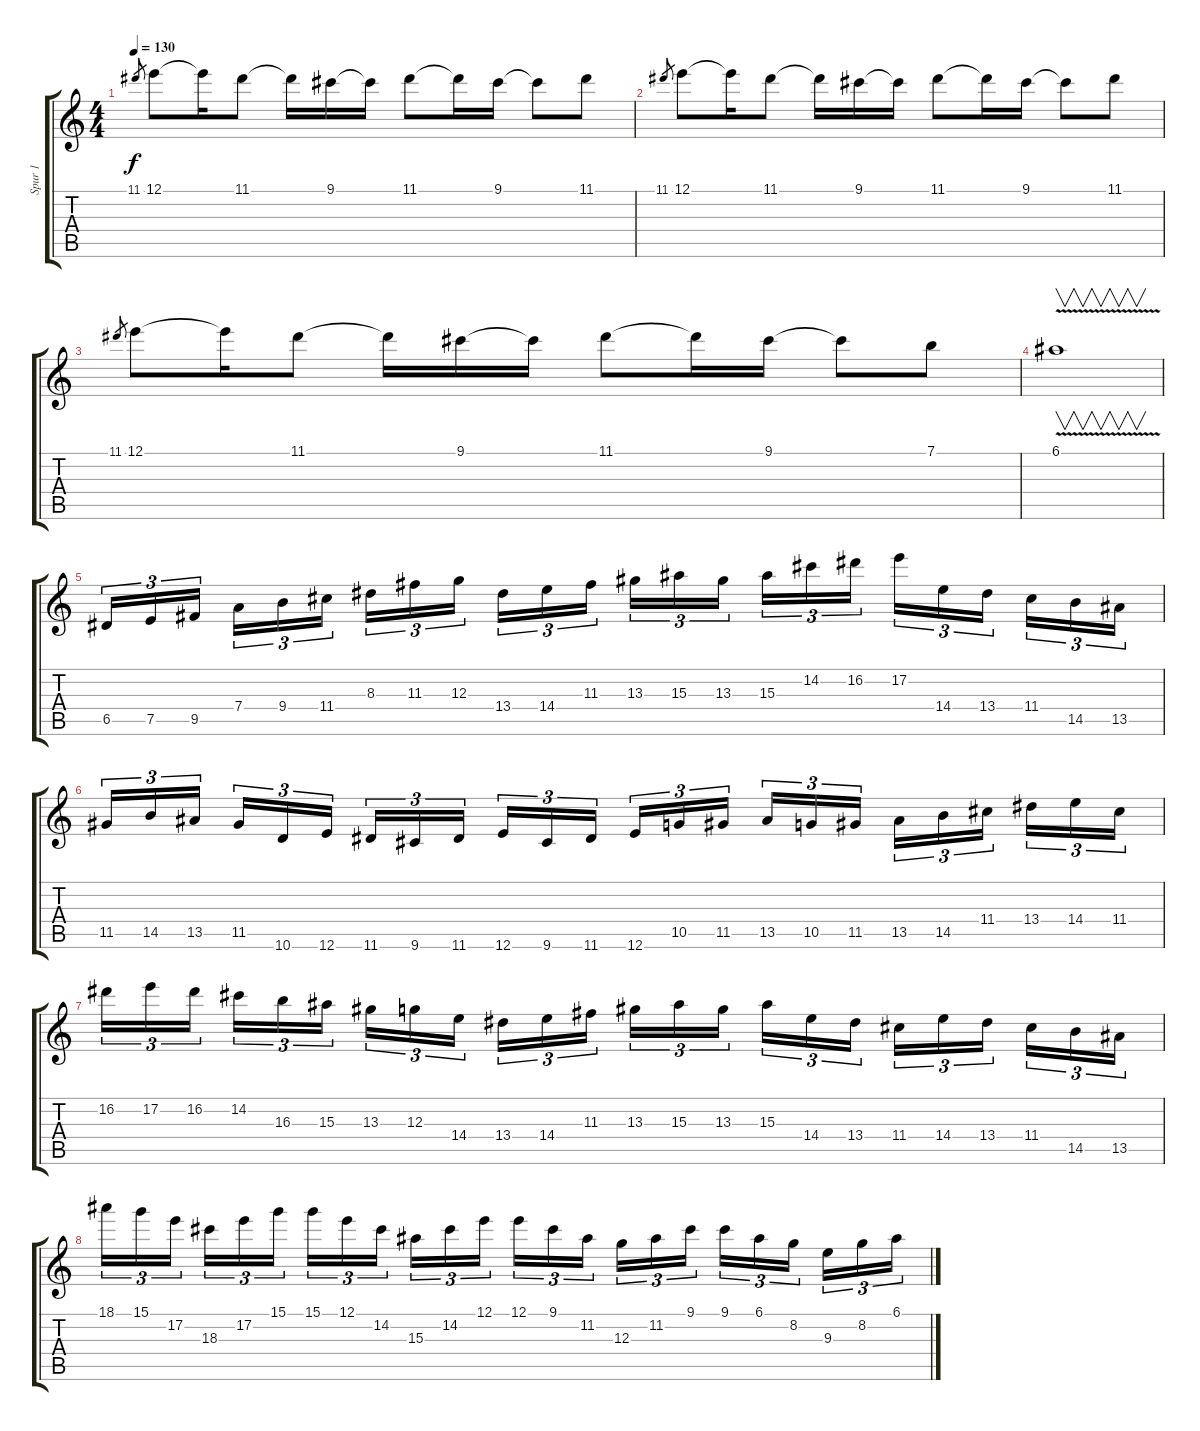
\track ("Spur 1" "Spur 1") {instrument distortionguitar}
\staff {score tabs}
\tuning (E4 B3 G3 D3 A2 E2) {hide}
\ts (4 4)
\tempo 130
\clef g2
\ks c
11.1.8{gr dy f} 12.1.8 12.1{t}.16 11.1.8 11.1{t}.16 9.1.16 9.1{t}.16 11.1.8 11.1{t}.16 9.1.16 9.1{t}.8 11.1.8 |
11.1.8{gr} 12.1.8 12.1{t}.16 11.1.8 11.1{t}.16 9.1.16 9.1{t}.16 11.1.8 11.1{t}.16 9.1.16 9.1{t}.8 11.1.8 |
11.1.8{gr} 12.1.8 12.1{t}.16 11.1.8 11.1{t}.16 9.1.16 9.1{t}.16 11.1.8 11.1{t}.16 9.1.16 9.1{t}.8 7.1.8 |
6.1{v}.1{v} |
6.5.16{tu (3 2)} 7.5.16{tu (3 2)} 9.5.16{tu (3 2) beam splitsecondary} 7.4.16{tu (3 2)} 9.4.16{tu (3 2)} 11.4.16{tu (3 2)} 8.3.16{tu (3 2)} 11.3.16{tu (3 2)} 12.3.16{tu (3 2) beam splitsecondary} 13.4.16{tu (3 2)} 14.4.16{tu (3 2)} 11.3.16{tu (3 2)} 13.3.16{tu (3 2)} 15.3.16{tu (3 2)} 13.3.16{tu (3 2) beam splitsecondary} 15.3.16{tu (3 2)} 14.2.16{tu (3 2)} 16.2.16{tu (3 2)} 17.2.16{tu (3 2)} 14.4.16{tu (3 2)} 13.4.16{tu (3 2) beam splitsecondary} 11.4.16{tu (3 2)} 14.5.16{tu (3 2)} 13.5.16{tu (3 2)} |
11.5.16{tu (3 2)} 14.5.16{tu (3 2)} 13.5.16{tu (3 2) beam splitsecondary} 11.5.16{tu (3 2)} 10.6.16{tu (3 2)} 12.6.16{tu (3 2)} 11.6.16{tu (3 2)} 9.6.16{tu (3 2)} 11.6.16{tu (3 2) beam splitsecondary} 12.6.16{tu (3 2)} 9.6.16{tu (3 2)} 11.6.16{tu (3 2)} 12.6.16{tu (3 2)} 10.5.16{tu (3 2)} 11.5.16{tu (3 2) beam splitsecondary} 13.5.16{tu (3 2)} 10.5.16{tu (3 2)} 11.5.16{tu (3 2)} 13.5.16{tu (3 2)} 14.5.16{tu (3 2)} 11.4.16{tu (3 2) beam splitsecondary} 13.4.16{tu (3 2)} 14.4.16{tu (3 2)} 11.4.16{tu (3 2)} |
16.2.16{tu (3 2)} 17.2.16{tu (3 2)} 16.2.16{tu (3 2) beam splitsecondary} 14.2.16{tu (3 2)} 16.3.16{tu (3 2)} 15.3.16{tu (3 2)} 13.3.16{tu (3 2)} 12.3.16{tu (3 2)} 14.4.16{tu (3 2) beam splitsecondary} 13.4.16{tu (3 2)} 14.4.16{tu (3 2)} 11.3.16{tu (3 2)} 13.3.16{tu (3 2)} 15.3.16{tu (3 2)} 13.3.16{tu (3 2) beam splitsecondary} 15.3.16{tu (3 2)} 14.4.16{tu (3 2)} 13.4.16{tu (3 2)} 11.4.16{tu (3 2)} 14.4.16{tu (3 2)} 13.4.16{tu (3 2) beam splitsecondary} 11.4.16{tu (3 2)} 14.5.16{tu (3 2)} 13.5.16{tu (3 2)} |
18.1.16{tu (3 2)} 15.1.16{tu (3 2)} 17.2.16{tu (3 2) beam splitsecondary} 18.3.16{tu (3 2)} 17.2.16{tu (3 2)} 15.1.16{tu (3 2)} 15.1.16{tu (3 2)} 12.1.16{tu (3 2)} 14.2.16{tu (3 2) beam splitsecondary} 15.3.16{tu (3 2)} 14.2.16{tu (3 2)} 12.1.16{tu (3 2)} 12.1.16{tu (3 2)} 9.1.16{tu (3 2)} 11.2.16{tu (3 2) beam splitsecondary} 12.3.16{tu (3 2)} 11.2.16{tu (3 2)} 9.1.16{tu (3 2)} 9.1.16{tu (3 2)} 6.1.16{tu (3 2)} 8.2.16{tu (3 2) beam splitsecondary} 9.3.16{tu (3 2)} 8.2.16{tu (3 2)} 6.1.16{tu (3 2)}
